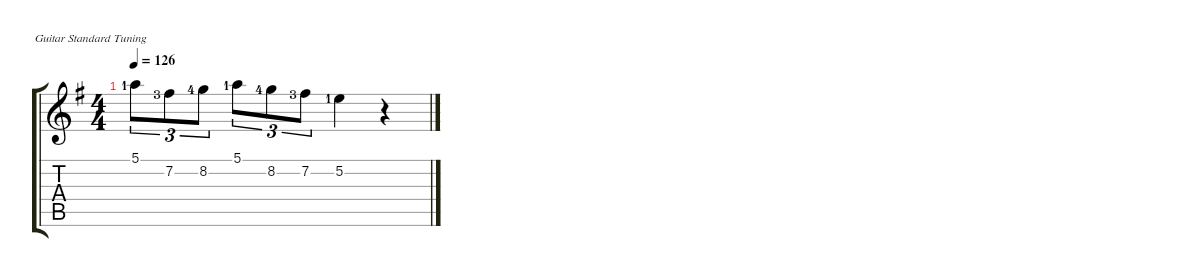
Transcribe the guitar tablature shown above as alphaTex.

\defaultSystemsLayout 4
\hideDynamics
\bracketExtendMode groupsimilarinstruments
\singleTrackTrackNamePolicy hidden
\multiTrackTrackNamePolicy hidden
\firstSystemTrackNameOrientation horizontal
\otherSystemsTrackNameOrientation horizontal
\chordDiagramsInScore
\track ("Nylon Guitar" "N-Gt") {instrument acousticguitarnylon}
\staff {score tabs}
\tuning (E4 B3 G3 D3 A2 E2)
\ts (4 4)
\scale
0.591837
\tempo 126
\accidentals auto
\clef g2
\ottava regular
\simile none
\ks eminor
5.1{lf 2}.8{tu (3 2) dy mf} 7.2{lf 4}.8{tu (3 2)} 8.2{lf 5}.8{tu (3 2)} 5.1{lf 2}.8{tu (3 2)} 8.2{lf 5}.8{tu (3 2)} 7.2{lf 4}.8{tu (3 2)} 5.2{lf 2}.4 r.4 |
\scale
0.408163 |
\scale
0.5 |
\scale
0.5 |
\scale
0.583333 |
\scale
0.416667 |
\scale
0.5 |
\scale
0.5 |
\scale
0.583333 |
\scale
0.416667 |
\scale
0.5 |
\scale
0.5 |
\scale
0.583333 |
\scale
0.416667 |
\scale
0.591837
